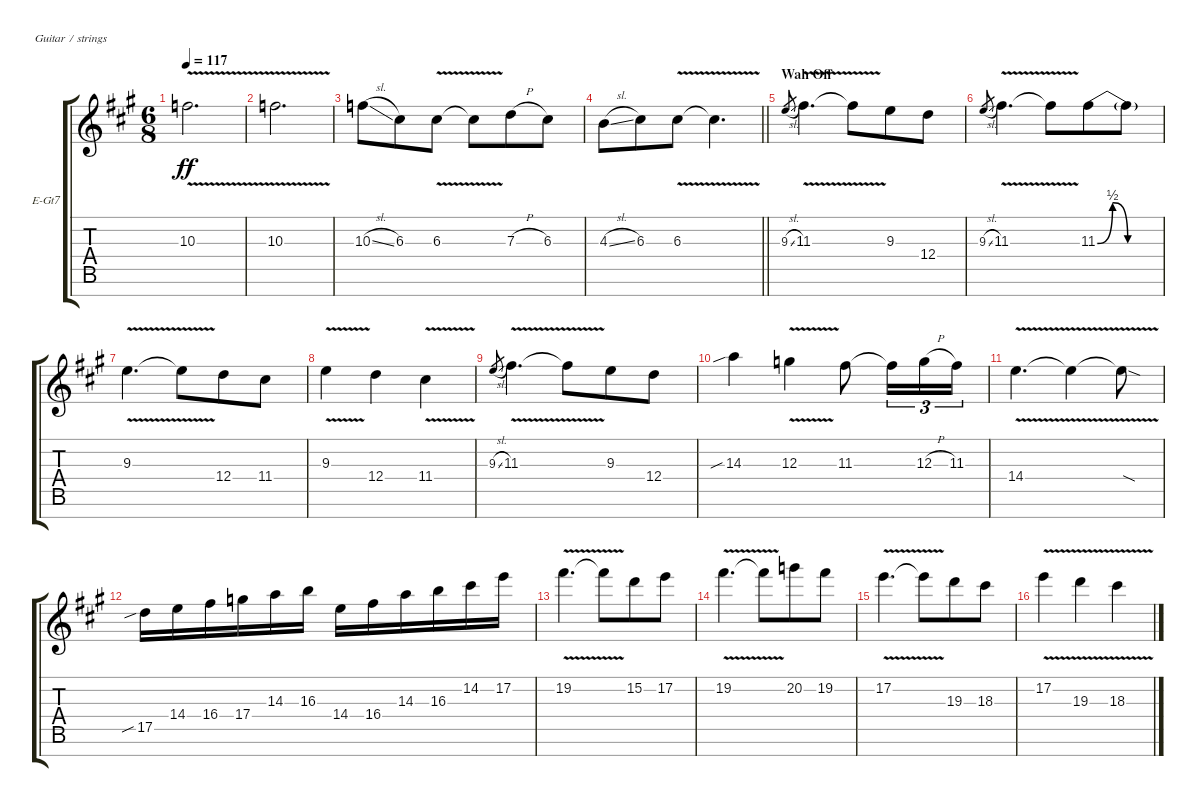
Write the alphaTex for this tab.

\bracketExtendMode groupsimilarinstruments
\firstSystemTrackNameOrientation horizontal
\otherSystemsTrackNameOrientation horizontal
\track ("Lead Guitar 1" "E-Gt7") {instrument overdrivenguitar}
\staff {score tabs}
\tuning (E4 B3 G3 D3 A2 E2 B1)
\ts (6 8)
\tempo 117
\clef g2
\ks a
10.3{v}.2{d dy ff} |
10.3{v}.2{d} |
10.3{sl}.8 6.3.8 6.3{v}.8 6.3{v t}.8 7.3{h}.8 6.3.8 |
\barLineRight lightlight
4.3{sl}.8 6.3.8 6.3{v}.8 6.3{v t}.4{d} |
\section ("" "Wah Off")
9.3{sl}.8{gr} 11.3{v}.4{d} 11.3{v t}.8 9.3.8 12.4.8 |
9.3{sl}.8{gr} 11.3{v}.4{d} 11.3{v t}.8 11.3{be (bendrelease 0 0 10.2 2 20.4 2 30 0)}.8 11.3{be (hold 0 0 60 0) t}.8 |
9.3{v}.4{d} 9.3{v t}.8 12.4.8 11.4.8 |
9.3{v}.4 12.4.4 11.4{v}.4 |
9.3{sl}.8{gr} 11.3{v}.4{d} 11.3{v t}.8 9.3.8 12.4.8 |
14.3{sib}.4 12.3{v}.4 11.3.8 11.3{t}.16{tu (3 2)} 12.3{h}.16{tu (3 2)} 11.3.16{tu (3 2)} |
14.4{v}.4{d} 14.4{v t}.4 14.4{v sod t}.8 |
17.5{sib}.16 14.4.16 16.4.16 17.4.16 14.3.16 16.3.16 14.4.16 16.4.16 14.3.16 16.3.16 14.2.16 17.2.16 |
19.2{v}.4{d} 19.2{v t}.8 15.2.8 17.2.8 |
19.2{v}.4{d} 19.2{v t}.8 20.2.8 19.2.8 |
17.2{v}.4{d} 17.2{v t}.8 19.3.8 18.3.8 |
17.2{v}.4 19.3{v}.4 18.3{v}.4
